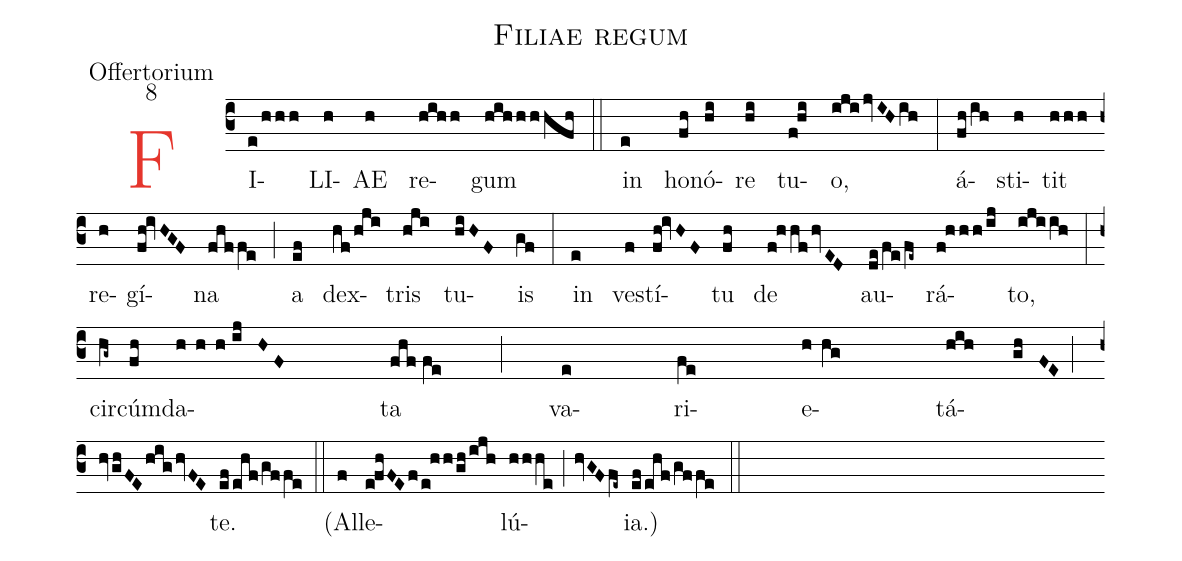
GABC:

name:Filiae regum;
office-part:Offertorium;
mode:8;
%%
(c3) <c>F</c>I(e/hhh)LI(h)AE(h) re(hihh)gum(hihhhhfh) (::) in(e) ho(fh)nó(hi)re(hi) tu(f!hi)o,(iji/jvIHih) (:) á(fh/ih)sti(h)tit(hhh) re(h)gí(fh!ivHGF)na(fhffe) (;) a(ef) dex(hf/hji)tris(hji) tu(hiHF)is(gf) (:) in(e) ve(f)stí(fh!ivHF)tu(fh) de(f!hhfhvED) au(de/fe/fe~)rá(f!hhh/ij)to,(ijiih) (:) cir(hg~)cúm(fh)da(hhh/ijHF)ta(fhffe) (;) va(e)ri(fe)e(hhg)tá(hih//ghFE;zhv/ghFEhighvFE)te.(ef/ehf/gffe) (::) <v>(</v>Al(f)le(e!fhFEf/e!hh/gh/ijh)lú(hhhe;hvGFfe~)ia.<v>)</v>(ef/ehf/gffe) (::)
